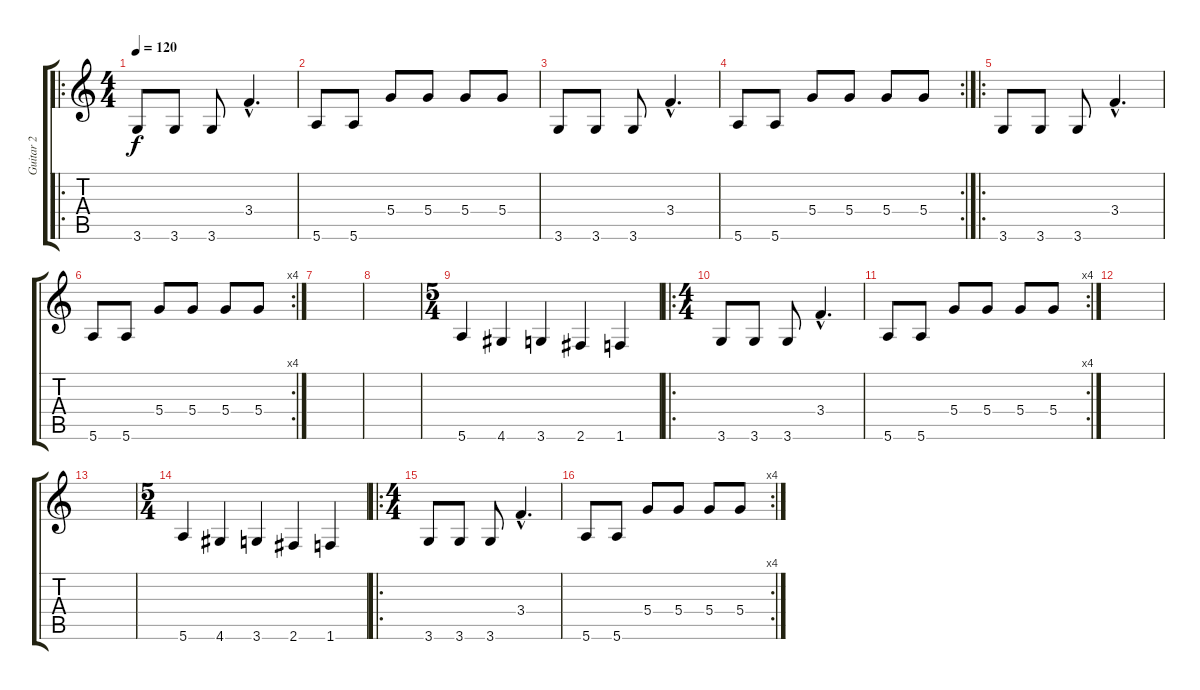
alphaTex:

\track ("Guitar 2" "Guitar 2") {instrument acousticguitarsteel}
\staff {score tabs}
\tuning (E4 B3 G3 D3 A2 E2) {hide}
\ro
\ts (4 4)
\tempo 120
\clef g2
\ks c
3.6.8{dy f instrument acousticguitarsteel} 3.6.8 3.6.8 3.4{hac}.4{d} |
5.6.8 5.6.8 5.4.8 5.4.8 5.4.8 5.4.8 |
3.6.8 3.6.8 3.6.8 3.4{hac}.4{d} |
\rc 2
5.6.8 5.6.8 5.4.8 5.4.8 5.4.8 5.4.8 |
\ro
3.6.8 3.6.8 3.6.8 3.4{hac}.4{d} |
\rc 4
5.6.8 5.6.8 5.4.8 5.4.8 5.4.8 5.4.8 |
|
|
\ts (5 4)
5.6.4 4.6.4 3.6.4 2.6.4 1.6.4 |
\ro
\ts (4 4)
3.6.8 3.6.8 3.6.8 3.4{hac}.4{d} |
\rc 4
5.6.8 5.6.8 5.4.8 5.4.8 5.4.8 5.4.8 |
|
|
\ts (5 4)
5.6.4 4.6.4 3.6.4 2.6.4 1.6.4 |
\ro
\ts (4 4)
3.6.8 3.6.8 3.6.8 3.4{hac}.4{d} |
\rc 4
5.6.8 5.6.8 5.4.8 5.4.8 5.4.8 5.4.8
